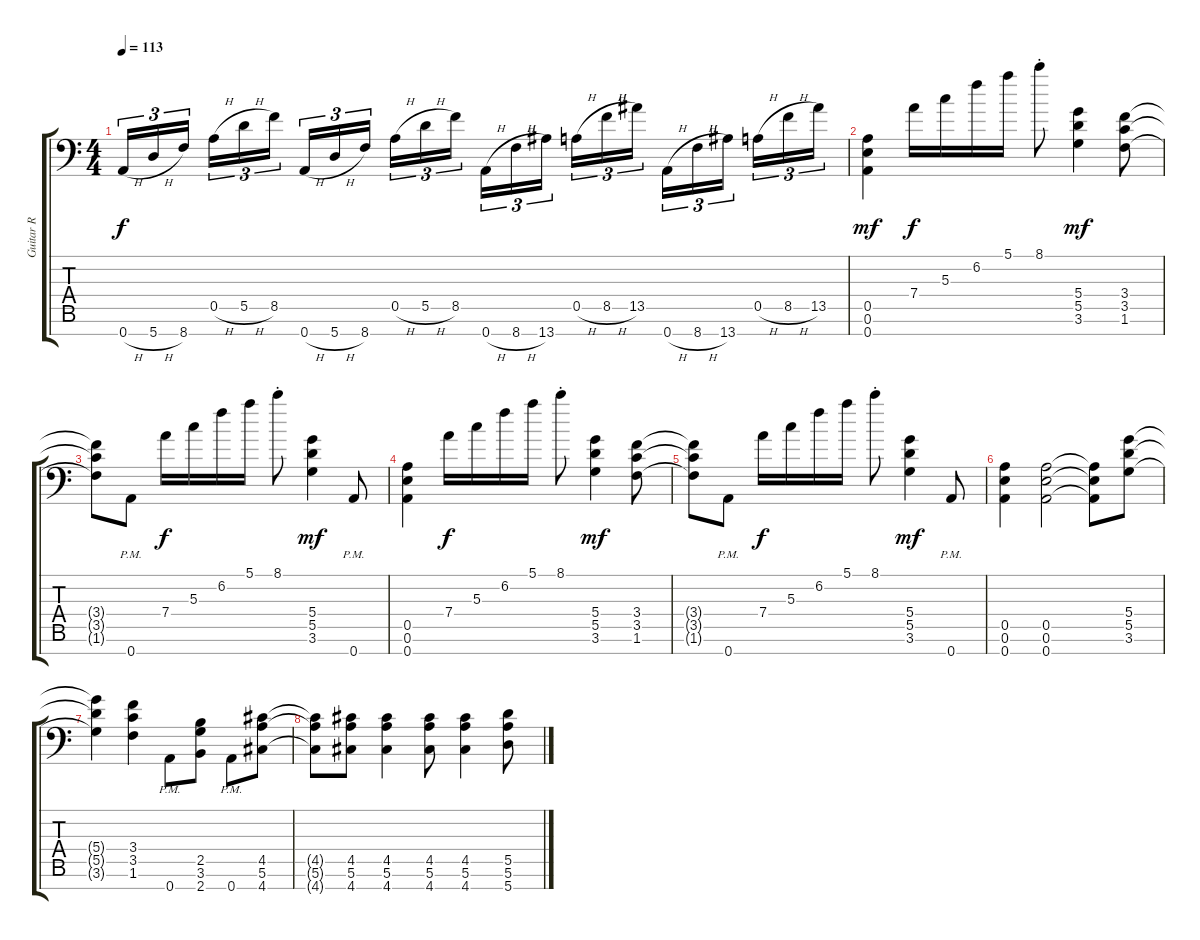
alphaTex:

\track ("Guitar R" "Guitar R") {instrument overdrivenguitar}
\staff {score tabs}
\tuning (E4 B3 G3 D3 A2 E2 A1) {hide}
\ts (4 4)
\tempo 113
\clef f4
\ks c
0.7{h}.16{tu (3 2) dy f} 5.7{h}.16{tu (3 2)} 8.7.16{tu (3 2) beam splitsecondary} 0.5{h}.16{tu (3 2)} 5.5{h}.16{tu (3 2)} 8.5.16{tu (3 2)} 0.7{h}.16{tu (3 2)} 5.7{h}.16{tu (3 2)} 8.7.16{tu (3 2) beam splitsecondary} 0.5{h}.16{tu (3 2)} 5.5{h}.16{tu (3 2)} 8.5.16{tu (3 2)} 0.7{h}.16{tu (3 2)} 8.7{h}.16{tu (3 2)} 13.7.16{tu (3 2) beam splitsecondary} 0.5{h}.16{tu (3 2)} 8.5{h}.16{tu (3 2)} 13.5.16{tu (3 2)} 0.7{h}.16{tu (3 2)} 8.7{h}.16{tu (3 2)} 13.7.16{tu (3 2) beam splitsecondary} 0.5{h}.16{tu (3 2)} 8.5{h}.16{tu (3 2)} 13.5.16{tu (3 2)} |
(0.5 0.6 0.7).4{dy mf} 7.4.16{dy f} 5.3.16 6.2.16 5.1.16 8.1{st}.8 (5.4 5.5 3.6).4{dy mf} (3.4 3.5 1.6).8 |
(3.4{t} 3.5{t} 1.6{t}).8 0.7{pm}.8 7.4.16{dy f} 5.3.16 6.2.16 5.1.16 8.1{st}.8 (5.4 5.5 3.6).4{dy mf} 0.7{pm}.8 |
(0.5 0.6 0.7).4 7.4.16{dy f} 5.3.16 6.2.16 5.1.16 8.1{st}.8 (5.4 5.5 3.6).4{dy mf} (3.4 3.5 1.6).8 |
(3.4{t} 3.5{t} 1.6{t}).8 0.7{pm}.8 7.4.16{dy f} 5.3.16 6.2.16 5.1.16 8.1{st}.8 (5.4 5.5 3.6).4{dy mf} 0.7{pm}.8 |
(0.5 0.6 0.7).4 (0.5 0.6 0.7).2 (0.5{t} 0.6{t} 0.7{t}).8 (5.4 5.5 3.6).8 |
(5.4{t} 5.5{t} 3.6{t}).4 (3.4 3.5 1.6).4 0.7{pm}.8 (2.5 3.6 2.7).8 0.7{pm}.8 (4.5 5.6 4.7).8 |
(4.5{t} 5.6{t} 4.7{t}).8 (4.5 5.6 4.7).8 (4.5 5.6 4.7).4 (4.5 5.6 4.7).8 (4.5 5.6 4.7).4 (5.5 5.6 5.7).8
